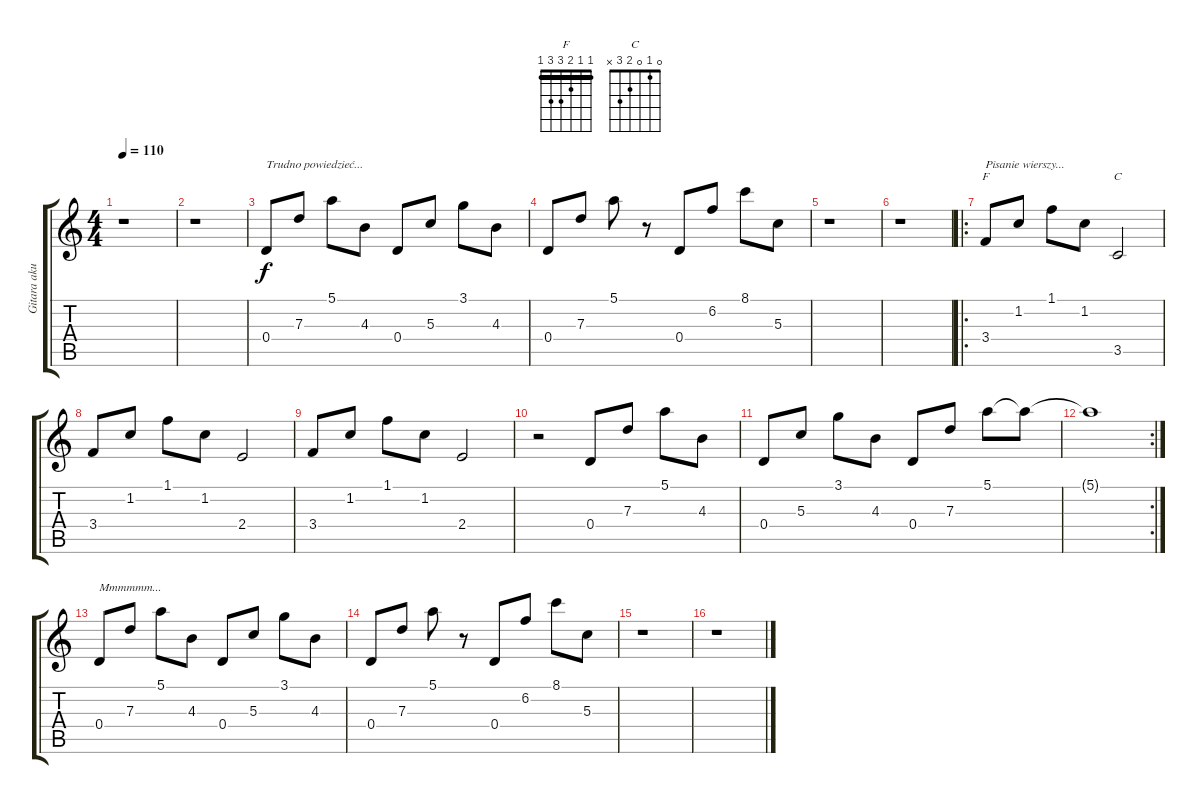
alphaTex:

\track ("Gitara akustyczna (Krzysztof Myszkowski)" "Gitara aku") {instrument acousticguitarsteel}
\staff {score tabs}
\tuning (E4 B3 G3 D3 A2 E2) {hide}
\chord ("F" 1 1 2 3 3 1) {barre 1}
\chord ("C" 0 1 0 2 3 x)
\ts (4 4)
\tempo 110
\clef g2
\ks c
r.1{dy f} |
r.1 |
0.4.8{txt "Trudno powiedzieć..."} 7.3.8 5.1.8 4.3.8 0.4.8 5.3.8 3.1.8 4.3.8 |
0.4.8 7.3.8 5.1.8 r.8 0.4.8 6.2.8 8.1.8 5.3.8 |
r.1 |
r.1 |
\ro
3.4.8{ch "F" txt "Pisanie wierszy..."} 1.2.8 1.1.8 1.2.8 3.5.2{ch "C"} |
3.4.8 1.2.8 1.1.8 1.2.8 2.4.2 |
3.4.8 1.2.8 1.1.8 1.2.8 2.4.2 |
r.2 0.4.8 7.3.8 5.1.8 4.3.8 |
0.4.8 5.3.8 3.1.8 4.3.8 0.4.8 7.3.8 5.1.8 5.1{t}.8 |
\rc 2
5.1{t}.1 |
0.4.8{txt "Mmmmmm..."} 7.3.8 5.1.8 4.3.8 0.4.8 5.3.8 3.1.8 4.3.8 |
0.4.8 7.3.8 5.1.8 r.8 0.4.8 6.2.8 8.1.8 5.3.8 |
r.1 |
r.1
